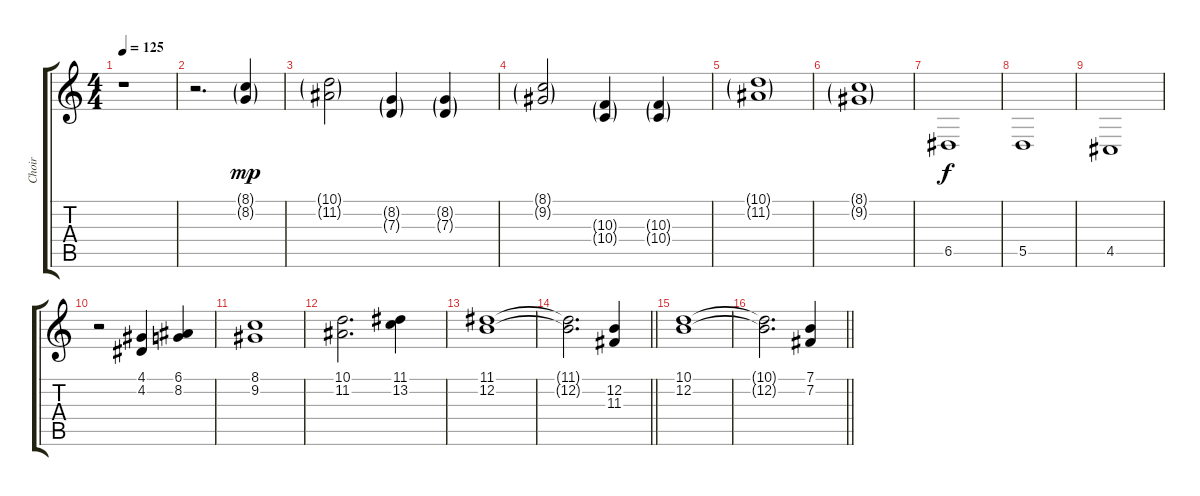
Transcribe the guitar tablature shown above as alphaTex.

\track ("Choir" "Choir") {instrument choiraahs}
\staff {score tabs}
\tuning (E4 B3 G3 D3 A2 E2) {hide}
\ts (4 4)
\tempo 125
\clef g2
\ks c
r.1{dy f} |
r.2{d} (8.1{g} 8.2{g}).4{dy mp} |
(10.1{g} 11.2{g}).2 (8.2{g} 7.3{g}).4 (8.2{g} 7.3{g}).4 |
(8.1{g} 9.2{g}).2 (10.3{g} 10.4{g}).4 (10.3{g} 10.4{g}).4 |
(10.1{g} 11.2{g}).1 |
(8.1{g} 9.2{g}).1 |
6.5.1{dy f} |
5.5.1 |
4.5.1 |
r.2 (4.1 4.2).4 (6.1 8.2).4 |
(8.1 9.2).1 |
(10.1 11.2).2{d} (11.1 13.2).4 |
(11.1 12.2).1 |
\barLineRight lightlight
(11.1{t} 12.2{t}).2{d} (12.2 11.3).4 |
(10.1 12.2).1 |
\barLineRight lightlight
(10.1{t} 12.2{t}).2{d} (7.1 7.2).4
